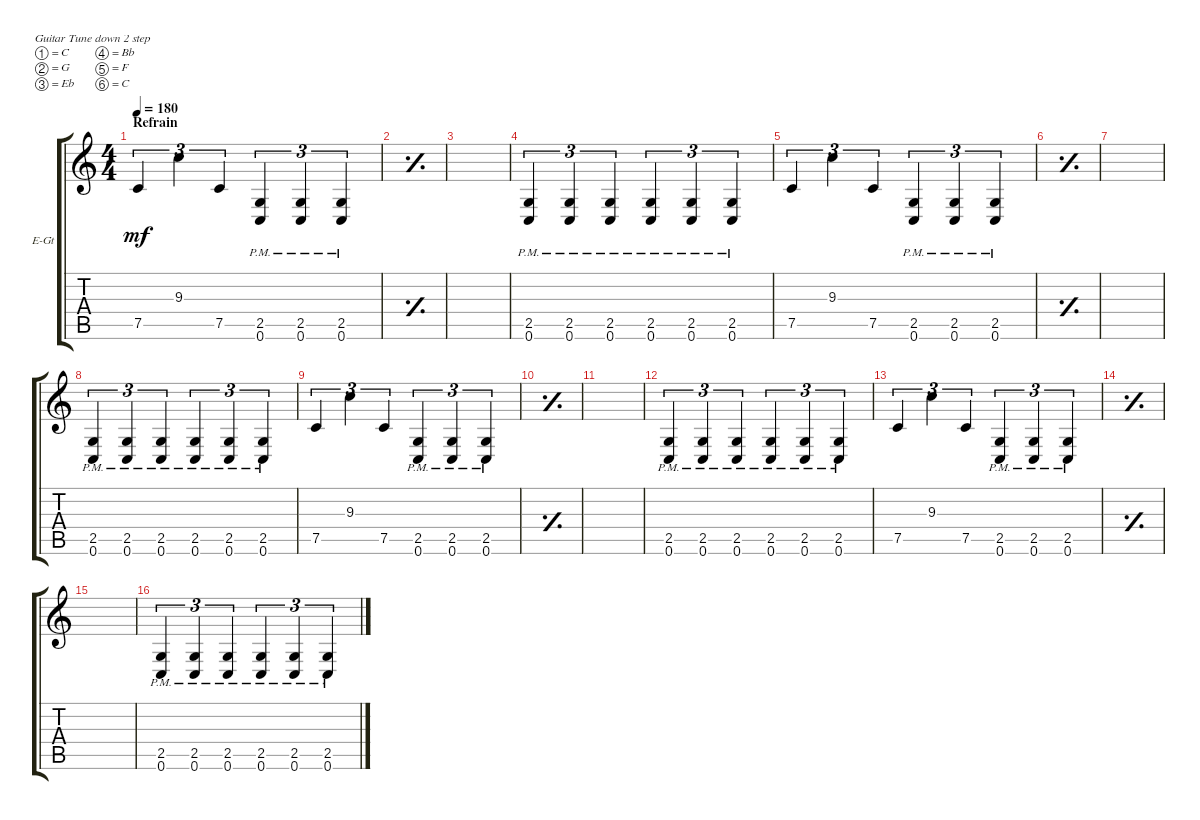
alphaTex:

\defaultSystemsLayout 4
\bracketExtendMode groupsimilarinstruments
\multiBarRest
\firstSystemTrackNameOrientation horizontal
\otherSystemsTrackNameOrientation horizontal
\track ("Electric Guitar" "E-Gt") {instrument distortionguitar}
\staff {score tabs}
\tuning (C4 G3 Eb3 Bb2 F2 C2)
\ts (4 4)
\section ("" "Refrain")
\tempo 180
\clef g2
\ks c
7.5.4{tu (3 2) dy mf} 9.3.4{tu (3 2)} 7.5.4{tu (3 2)} (0.6{pm} 2.5{pm}).4{tu (3 2)} (0.6{pm} 2.5{pm}).4{tu (3 2)} (0.6{pm} 2.5{pm}).4{tu (3 2)} |
\simile simple
|
|
\simile none
(0.6{pm} 2.5{pm}).4{tu (3 2)} (0.6{pm} 2.5{pm}).4{tu (3 2)} (0.6{pm} 2.5{pm}).4{tu (3 2)} (0.6{pm} 2.5{pm}).4{tu (3 2)} (0.6{pm} 2.5{pm}).4{tu (3 2)} (0.6{pm} 2.5{pm}).4{tu (3 2)} |
7.5.4{tu (3 2)} 9.3.4{tu (3 2)} 7.5.4{tu (3 2)} (0.6{pm} 2.5{pm}).4{tu (3 2)} (0.6{pm} 2.5{pm}).4{tu (3 2)} (0.6{pm} 2.5{pm}).4{tu (3 2)} |
\simile simple
|
|
\simile none
(0.6{pm} 2.5{pm}).4{tu (3 2)} (0.6{pm} 2.5{pm}).4{tu (3 2)} (0.6{pm} 2.5{pm}).4{tu (3 2)} (0.6{pm} 2.5{pm}).4{tu (3 2)} (0.6{pm} 2.5{pm}).4{tu (3 2)} (0.6{pm} 2.5{pm}).4{tu (3 2)} |
7.5.4{tu (3 2)} 9.3.4{tu (3 2)} 7.5.4{tu (3 2)} (0.6{pm} 2.5{pm}).4{tu (3 2)} (0.6{pm} 2.5{pm}).4{tu (3 2)} (0.6{pm} 2.5{pm}).4{tu (3 2)} |
\simile simple
|
|
\simile none
(0.6{pm} 2.5{pm}).4{tu (3 2)} (0.6{pm} 2.5{pm}).4{tu (3 2)} (0.6{pm} 2.5{pm}).4{tu (3 2)} (0.6{pm} 2.5{pm}).4{tu (3 2)} (0.6{pm} 2.5{pm}).4{tu (3 2)} (0.6{pm} 2.5{pm}).4{tu (3 2)} |
7.5.4{tu (3 2)} 9.3.4{tu (3 2)} 7.5.4{tu (3 2)} (0.6{pm} 2.5{pm}).4{tu (3 2)} (0.6{pm} 2.5{pm}).4{tu (3 2)} (0.6{pm} 2.5{pm}).4{tu (3 2)} |
\simile simple
|
|
\simile none
(0.6{pm} 2.5{pm}).4{tu (3 2)} (0.6{pm} 2.5{pm}).4{tu (3 2)} (0.6{pm} 2.5{pm}).4{tu (3 2)} (0.6{pm} 2.5{pm}).4{tu (3 2)} (0.6{pm} 2.5{pm}).4{tu (3 2)} (0.6{pm} 2.5{pm}).4{tu (3 2)}
